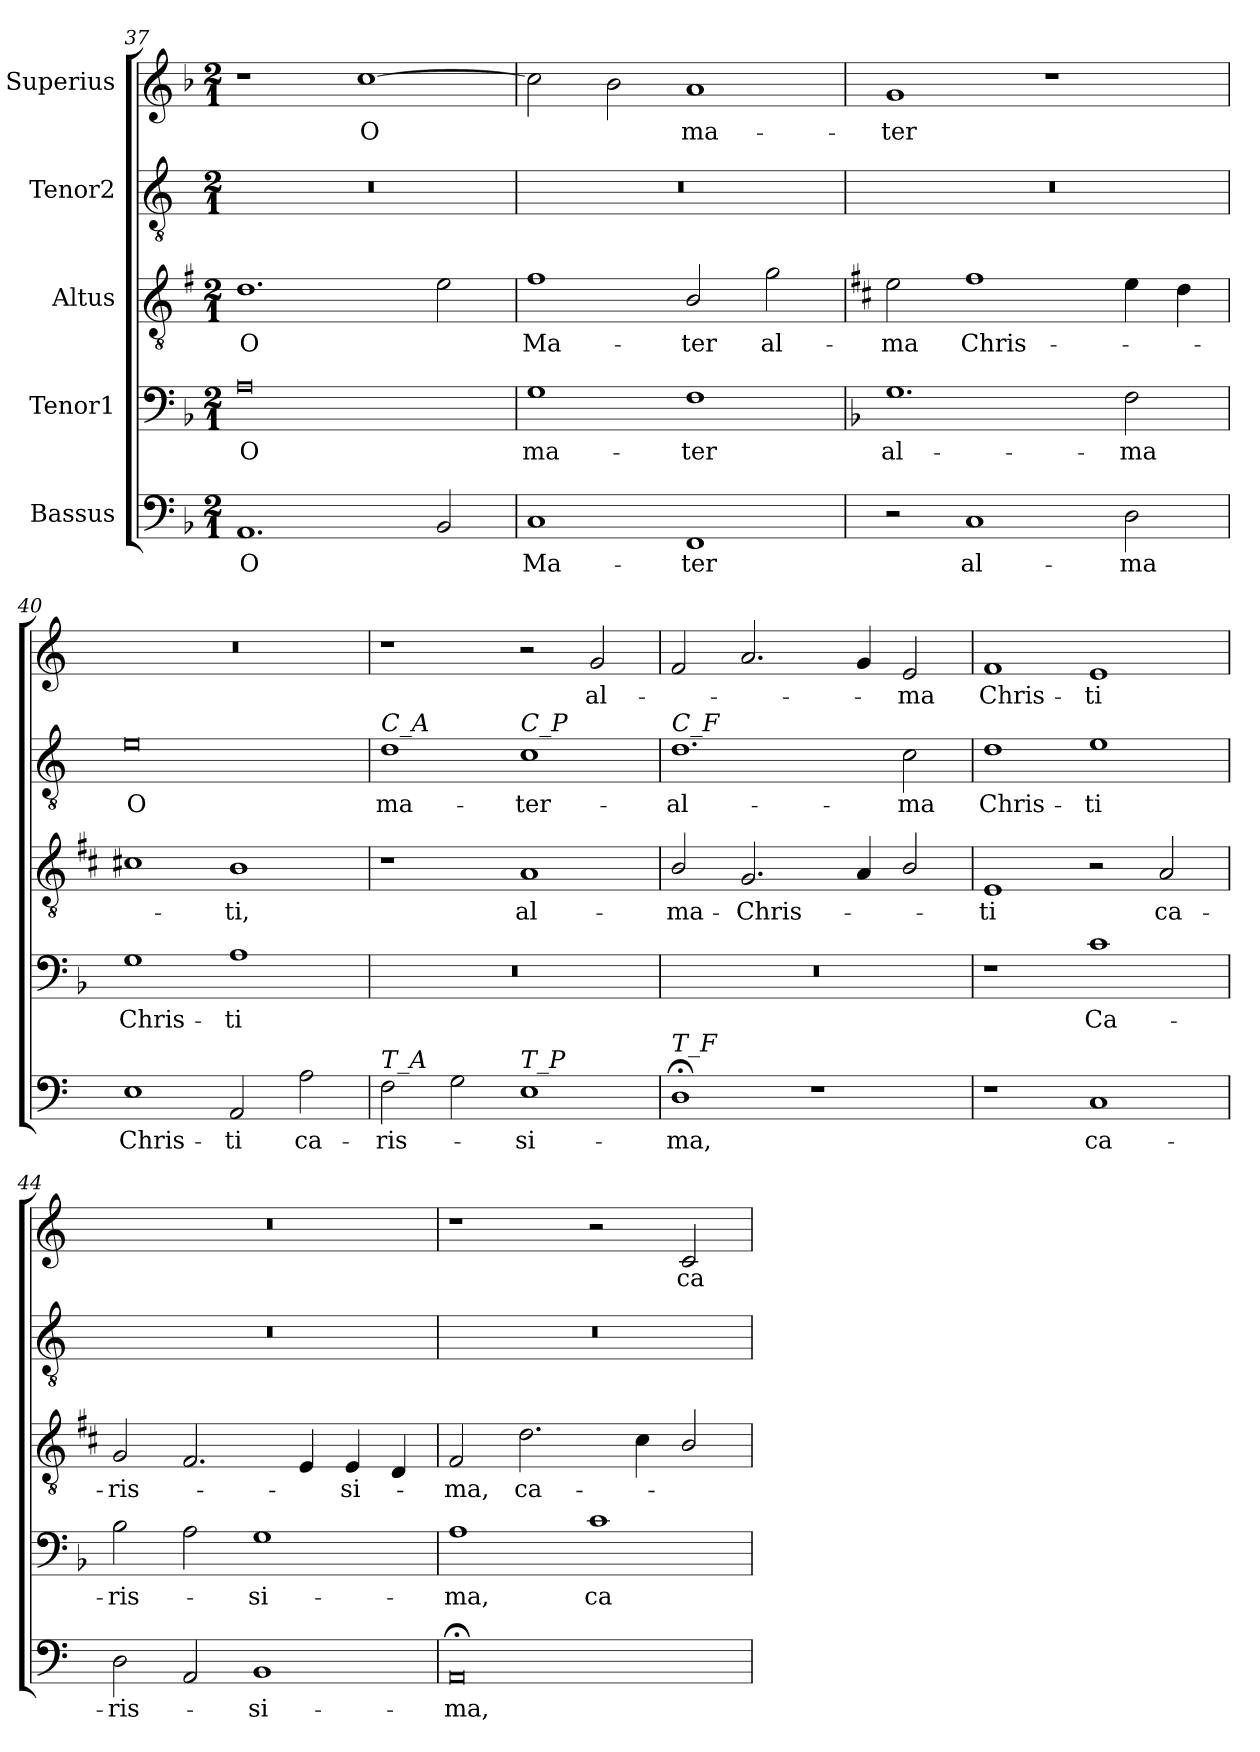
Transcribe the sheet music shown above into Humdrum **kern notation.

**kern	**text	**kern	**text	**kern	**text	**kern	**text	**kern	**text
*part5	*part5	*part4	*part4	*part3	*part3	*part2	*part2	*part1	*part1
*staff5	*staff5	*staff4	*staff4	*staff3	*staff3	*staff2	*staff2	*staff1	*staff1
*I"Bassus	*	*I"Tenor1	*	*I"Altus	*	*I"Tenor2	*	*I"Superius	*
*clefF4	*	*clefF4	*	*clefGv2	*	*clefGv2	*	*clefG2	*
*	*	*	*	*ITrd1c2	*	*	*	*	*
*k[b-]	*	*k[b-]	*	*k[b-]	*	*k[]	*	*k[b-]	*
*F:	*	*F:	*	*F:	*	*	*	*F:	*
*M2/1	*	*M2/1	*	*M2/1	*	*M2/1	*	*M2/1	*
=37	=37	=37	=37	=37	=37	=37	=37	=37	=37
!	!LO:LY:b	!	!LO:LY:b	!	!LO:LY:b	!	!	!	!
1.AA	O	0A	O	1.c	O	0r	.	1r	.
!	!	!	!	!	!	!	!	!	!LO:LY:b
.	.	.	.	.	.	.	.	[1cc	O
2BB-/	.	.	.	2d\	.	.	.	.	.
=38	=38	=38	=38	=38	=38	=38	=38	=38	=38
!	!LO:LY:b	!	!LO:LY:b	!	!LO:LY:b	!	!	!	!
1C	Ma-	1G	ma-	1e	Ma-	0r	.	2cc\]	.
.	.	.	.	.	.	.	.	2b-\	.
!	!LO:LY:b	!	!LO:LY:b	!	!LO:LY:b	!	!	!	!LO:LY:b
1FF	-ter	1F	-ter	2A/	-ter	.	.	1a	ma-
!	!	!	!	!	!LO:LY:b	!	!	!	!
.	.	.	.	2f\	al-	.	.	.	.
=39	=39	=39	=39	=39	=39	=39	=39	=39	=39
*k[]	*	*	*	*k[]	*	*	*	*k[]	*
*C:	*	*	*	*C:	*	*	*	*C:	*
!	!	!	!LO:LY:b	!	!LO:LY:b	!	!	!	!LO:LY:b
2r	.	1.G	al-	2d\	-ma	0r	.	1g	-ter
!	!LO:LY:b	!	!	!	!LO:LY:b	!	!	!	!
1C	al-	.	.	1e	Chris-	.	.	.	.
.	.	.	.	.	.	.	.	1r	.
!	!LO:LY:b	!	!LO:LY:b	!	!	!	!	!	!
2D\	-ma	2F\	-ma	4d\	.	.	.	.	.
.	.	.	.	4c\	.	.	.	.	.
=40	=40	=40	=40	=40	=40	=40	=40	=40	=40
!	!LO:LY:b	!	!LO:LY:b	!	!	!	!LO:LY:b	!	!
1E	Chris-	1G	Chris-	1Bni	.	0e	O	0r	.
!	!LO:LY:b	!	!LO:LY:b	!	!LO:LY:b	!	!	!	!
2AA/	-ti	1A	-ti	1A	-ti,	.	.	.	.
!	!LO:LY:b	!	!	!	!	!	!	!	!
2A\	ca-	.	.	.	.	.	.	.	.
=41	=41	=41	=41	=41	=41	=41	=41	=41	=41
!	!	!	!	!	!	!LO:TX:a:i:t=C_A	!	!	!
!LO:TX:a:i:t=T_A	!	!	!	!	!	!	!	!	!
!	!LO:LY:b	!	!	!	!	!	!LO:LY:b	!	!
2F\	-ris-	0r	.	1r	.	1d	ma-	1r	.
2G\	.	.	.	.	.	.	.	.	.
!	!	!	!	!	!	!LO:TX:a:i:t=C_P	!	!	!
!LO:TX:a:i:t=T_P	!	!	!	!	!	!	!	!	!
!	!LO:LY:b	!	!	!	!LO:LY:b	!	!LO:LY:b	!	!
1E	-si-	.	.	1G	al-	1c	-ter-	2r	.
!	!	!	!	!	!	!	!	!	!LO:LY:b
.	.	.	.	.	.	.	.	2g/	al-
=42	=42	=42	=42	=42	=42	=42	=42	=42	=42
!	!	!	!	!	!	!LO:TX:a:i:t=C_F	!	!	!
!LO:TX:a:i:t=T_F	!	!	!	!	!	!	!	!	!
!	!LO:LY:b	!	!	!	!LO:LY:b	!	!LO:LY:b	!	!
1D;<	-ma,	0r	.	2A/	-ma-	1.d	-al-	2f/	.
!	!	!	!	!	!LO:LY:b	!	!	!	!
.	.	.	.	2.F/	-Chris-	.	.	2.a/	.
1r	.	.	.	.	.	.	.	.	.
.	.	.	.	4G/	.	.	.	4g/	.
!	!	!	!	!	!	!	!LO:LY:b	!	!LO:LY:b
.	.	.	.	2A/	.	2c\	-ma	2e/	-ma
=43	=43	=43	=43	=43	=43	=43	=43	=43	=43
!	!	!	!	!	!LO:LY:b	!	!LO:LY:b	!	!LO:LY:b
1r	.	1r	.	1D	-ti	1d	Chris-	1f	Chris-
!	!LO:LY:b	!	!LO:LY:b	!	!	!	!LO:LY:b	!	!LO:LY:b
1C	ca-	1c	Ca-	2r	.	1e	-ti	1e	-ti
!	!	!	!	!	!LO:LY:b	!	!	!	!
.	.	.	.	2G/	ca-	.	.	.	.
=44	=44	=44	=44	=44	=44	=44	=44	=44	=44
!	!LO:LY:b	!	!LO:LY:b	!	!LO:LY:b	!	!	!	!
2D\	-ris-	2B-\	-ris-	2F/	-ris-	0r	.	0r	.
2AA/	.	2A\	.	2.E/	.	.	.	.	.
!	!LO:LY:b	!	!LO:LY:b	!	!	!	!	!	!
1BB	-si-	1G	-si-	.	.	.	.	.	.
.	.	.	.	4D/	.	.	.	.	.
!	!	!	!	!	!LO:LY:b	!	!	!	!
.	.	.	.	4D/	-si-	.	.	.	.
.	.	.	.	4C/	.	.	.	.	.
=45	=45	=45	=45	=45	=45	=45	=45	=45	=45
!	!LO:LY:b	!	!LO:LY:b	!	!LO:LY:b	!	!	!	!
0AA;<	-ma,	1A	-ma,	2E/	-ma,	0r	.	1r	.
!	!	!	!	!	!LO:LY:b	!	!	!	!
.	.	.	.	2.c\	ca-	.	.	.	.
!	!	!	!LO:LY:b	!	!	!	!	!	!
.	.	1c	ca-	.	.	.	.	2r	.
.	.	.	.	4B\	.	.	.	.	.
!	!	!	!	!	!	!	!	!	!LO:LY:b
.	.	.	.	2A/	.	.	.	2c/	ca-
=	=	=	=	=	=	=	=	=	=
*-	*-	*-	*-	*-	*-	*-	*-	*-	*-
